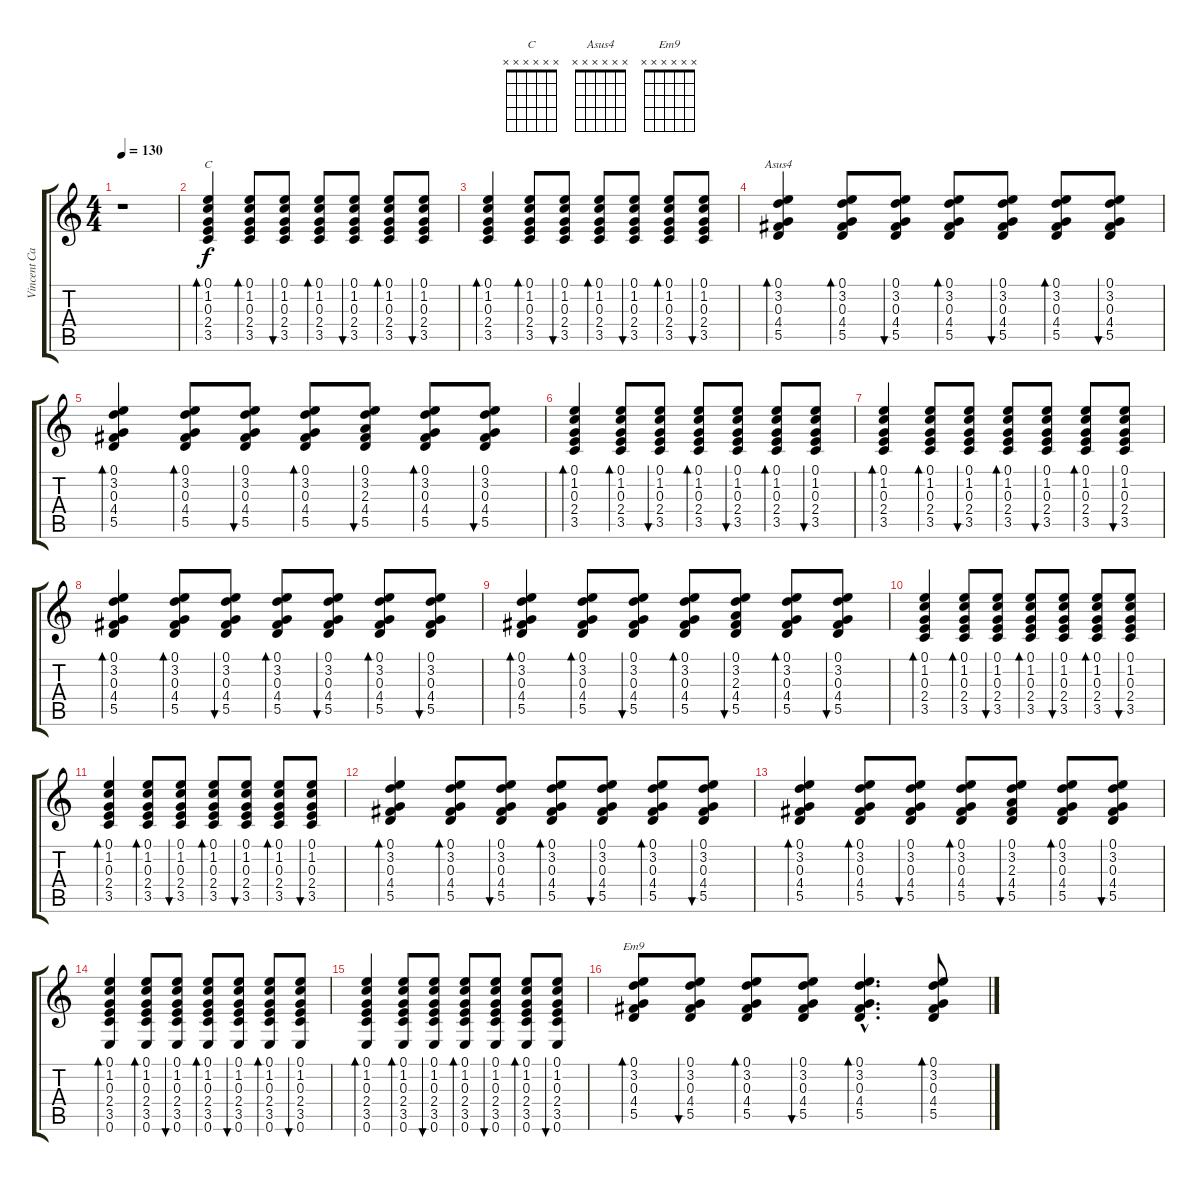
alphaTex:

\track ("Vincent Cavanagh (Acoustic Guitar 2)" "Vincent Ca") {instrument acousticguitarsteel}
\staff {score tabs}
\tuning (E4 B3 G3 D3 A2 E2) {hide}
\chord ("C" x x x x x x) {firstfret 0}
\chord ("Asus4" x x x x x x) {firstfret 0}
\chord ("Em9" x x x x x x) {firstfret 0}
\ts (4 4)
\tempo 130
\clef g2
\ks c
r.1{dy f} |
(0.1 1.2 0.3 2.4 3.5).4{bd 60 ch "C"} (0.1 1.2 0.3 2.4 3.5).8{bd 30} (0.1 1.2 0.3 2.4 3.5).8{bu 30} (0.1 1.2 0.3 2.4 3.5).8{bd 30} (0.1 1.2 0.3 2.4 3.5).8{bu 30} (0.1 1.2 0.3 2.4 3.5).8{bd 30} (0.1 1.2 0.3 2.4 3.5).8{bu 30} |
(0.1 1.2 0.3 2.4 3.5).4{bd 60} (0.1 1.2 0.3 2.4 3.5).8{bd 30} (0.1 1.2 0.3 2.4 3.5).8{bu 30} (0.1 1.2 0.3 2.4 3.5).8{bd 30} (0.1 1.2 0.3 2.4 3.5).8{bu 30} (0.1 1.2 0.3 2.4 3.5).8{bd 30} (0.1 1.2 0.3 2.4 3.5).8{bu 30} |
(0.1 3.2 0.3 4.4 5.5).4{bd 60 ch "Asus4"} (0.1 3.2 0.3 4.4 5.5).8{bd 30} (0.1 3.2 0.3 4.4 5.5).8{bu 30} (0.1 3.2 0.3 4.4 5.5).8{bd 30} (0.1 3.2 0.3 4.4 5.5).8{bu 30} (0.1 3.2 0.3 4.4 5.5).8{bd 30} (0.1 3.2 0.3 4.4 5.5).8{bu 30} |
(0.1 3.2 0.3 4.4 5.5).4{bd 60} (0.1 3.2 0.3 4.4 5.5).8{bd 30} (0.1 3.2 0.3 4.4 5.5).8{bu 30} (0.1 3.2 0.3 4.4 5.5).8{bd 30} (0.1 3.2 2.3 4.4 5.5).8{bu 30} (0.1 3.2 0.3 4.4 5.5).8{bd 30} (0.1 3.2 0.3 4.4 5.5).8{bu 30} |
(0.1 1.2 0.3 2.4 3.5).4{bd 60} (0.1 1.2 0.3 2.4 3.5).8{bd 30} (0.1 1.2 0.3 2.4 3.5).8{bu 30} (0.1 1.2 0.3 2.4 3.5).8{bd 30} (0.1 1.2 0.3 2.4 3.5).8{bu 30} (0.1 1.2 0.3 2.4 3.5).8{bd 30} (0.1 1.2 0.3 2.4 3.5).8{bu 30} |
(0.1 1.2 0.3 2.4 3.5).4{bd 60} (0.1 1.2 0.3 2.4 3.5).8{bd 30} (0.1 1.2 0.3 2.4 3.5).8{bu 30} (0.1 1.2 0.3 2.4 3.5).8{bd 30} (0.1 1.2 0.3 2.4 3.5).8{bu 30} (0.1 1.2 0.3 2.4 3.5).8{bd 30} (0.1 1.2 0.3 2.4 3.5).8{bu 30} |
(0.1 3.2 0.3 4.4 5.5).4{bd 60} (0.1 3.2 0.3 4.4 5.5).8{bd 30} (0.1 3.2 0.3 4.4 5.5).8{bu 30} (0.1 3.2 0.3 4.4 5.5).8{bd 30} (0.1 3.2 0.3 4.4 5.5).8{bu 30} (0.1 3.2 0.3 4.4 5.5).8{bd 30} (0.1 3.2 0.3 4.4 5.5).8{bu 30} |
(0.1 3.2 0.3 4.4 5.5).4{bd 60} (0.1 3.2 0.3 4.4 5.5).8{bd 30} (0.1 3.2 0.3 4.4 5.5).8{bu 30} (0.1 3.2 0.3 4.4 5.5).8{bd 30} (0.1 3.2 2.3 4.4 5.5).8{bu 30} (0.1 3.2 0.3 4.4 5.5).8{bd 30} (0.1 3.2 0.3 4.4 5.5).8{bu 30} |
(0.1 1.2 0.3 2.4 3.5).4{bd 60} (0.1 1.2 0.3 2.4 3.5).8{bd 30} (0.1 1.2 0.3 2.4 3.5).8{bu 30} (0.1 1.2 0.3 2.4 3.5).8{bd 30} (0.1 1.2 0.3 2.4 3.5).8{bu 30} (0.1 1.2 0.3 2.4 3.5).8{bd 30} (0.1 1.2 0.3 2.4 3.5).8{bu 30} |
(0.1 1.2 0.3 2.4 3.5).4{bd 60} (0.1 1.2 0.3 2.4 3.5).8{bd 30} (0.1 1.2 0.3 2.4 3.5).8{bu 30} (0.1 1.2 0.3 2.4 3.5).8{bd 30} (0.1 1.2 0.3 2.4 3.5).8{bu 30} (0.1 1.2 0.3 2.4 3.5).8{bd 30} (0.1 1.2 0.3 2.4 3.5).8{bu 30} |
(0.1 3.2 0.3 4.4 5.5).4{bd 60} (0.1 3.2 0.3 4.4 5.5).8{bd 30} (0.1 3.2 0.3 4.4 5.5).8{bu 30} (0.1 3.2 0.3 4.4 5.5).8{bd 30} (0.1 3.2 0.3 4.4 5.5).8{bu 30} (0.1 3.2 0.3 4.4 5.5).8{bd 30} (0.1 3.2 0.3 4.4 5.5).8{bu 30} |
(0.1 3.2 0.3 4.4 5.5).4{bd 60} (0.1 3.2 0.3 4.4 5.5).8{bd 30} (0.1 3.2 0.3 4.4 5.5).8{bu 30} (0.1 3.2 0.3 4.4 5.5).8{bd 30} (0.1 3.2 2.3 4.4 5.5).8{bu 30} (0.1 3.2 0.3 4.4 5.5).8{bd 30} (0.1 3.2 0.3 4.4 5.5).8{bu 30} |
(0.1 1.2 0.3 2.4 3.5 0.6).4{bd 60} (0.1 1.2 0.3 2.4 3.5 0.6).8{bd 30} (0.1 1.2 0.3 2.4 3.5 0.6).8{bu 30} (0.1 1.2 0.3 2.4 3.5 0.6).8{bd 30} (0.1 1.2 0.3 2.4 3.5 0.6).8{bu 30} (0.1 1.2 0.3 2.4 3.5 0.6).8{bd 30} (0.1 1.2 0.3 2.4 3.5 0.6).8{bu 30} |
(0.1 1.2 0.3 2.4 3.5 0.6).4{bd 60} (0.1 1.2 0.3 2.4 3.5 0.6).8{bd 30} (0.1 1.2 0.3 2.4 3.5 0.6).8{bu 30} (0.1 1.2 0.3 2.4 3.5 0.6).8{bd 30} (0.1 1.2 0.3 2.4 3.5 0.6).8{bu 30} (0.1 1.2 0.3 2.4 3.5 0.6).8{bd 30} (0.1 1.2 0.3 2.4 3.5 0.6).8{bu 30} |
(0.1 3.2 0.3 4.4 5.5).8{bd 60 ch "Em9"} (0.1 3.2 0.3 4.4 5.5).8{bu 30} (0.1 3.2 0.3 4.4 5.5).8{bd 30} (0.1 3.2 0.3 4.4 5.5).8{bu 30} (0.1{hac} 3.2{hac} 0.3{hac} 4.4{hac} 5.5{hac}).4{d bd 30} (0.1 3.2 0.3 4.4 5.5).8{bd 30}
